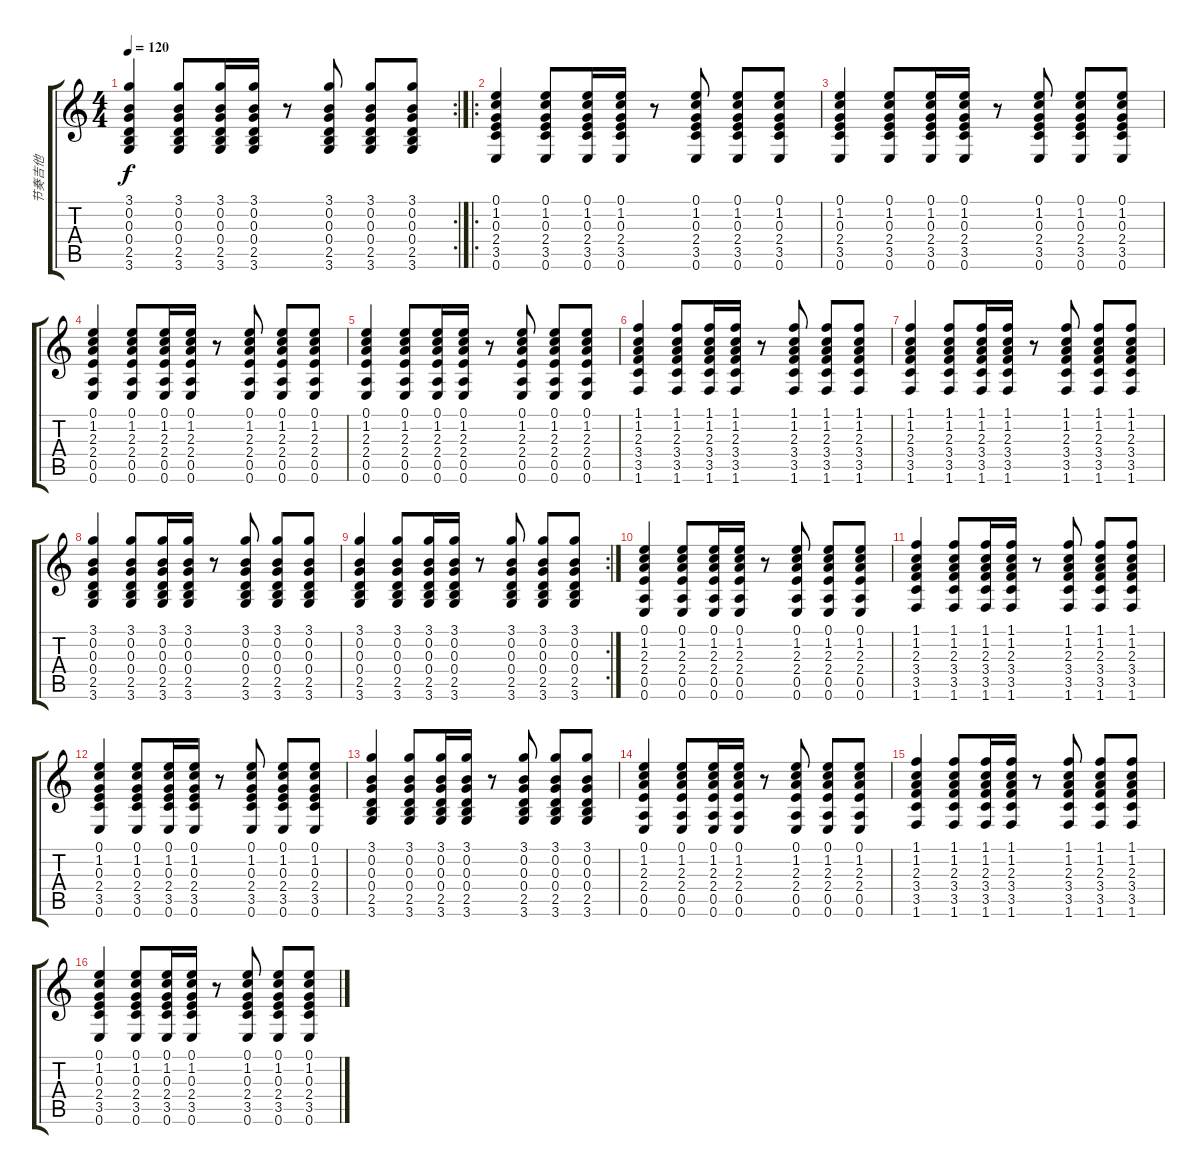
\track ("节奏吉他" "节奏吉他") {instrument acousticguitarsteel}
\staff {score tabs}
\tuning (E4 B3 G3 D3 A2 E2) {hide}
\rc 2
\ts (4 4)
\tempo 120
\clef g2
\ks c
(3.1 0.2 0.3 0.4 2.5 3.6).4{dy f} (3.1 0.2 0.3 0.4 2.5 3.6).8 (3.1 0.2 0.3 0.4 2.5 3.6).16 (3.1 0.2 0.3 0.4 2.5 3.6).16 r.8 (3.1 0.2 0.3 0.4 2.5 3.6).8 (3.1 0.2 0.3 0.4 2.5 3.6).8 (3.1 0.2 0.3 0.4 2.5 3.6).8 |
\ro
(0.1 1.2 0.3 2.4 3.5 0.6).4 (0.1 1.2 0.3 2.4 3.5 0.6).8 (0.1 1.2 0.3 2.4 3.5 0.6).16 (0.1 1.2 0.3 2.4 3.5 0.6).16 r.8 (0.1 1.2 0.3 2.4 3.5 0.6).8 (0.1 1.2 0.3 2.4 3.5 0.6).8 (0.1 1.2 0.3 2.4 3.5 0.6).8 |
(0.1 1.2 0.3 2.4 3.5 0.6).4 (0.1 1.2 0.3 2.4 3.5 0.6).8 (0.1 1.2 0.3 2.4 3.5 0.6).16 (0.1 1.2 0.3 2.4 3.5 0.6).16 r.8 (0.1 1.2 0.3 2.4 3.5 0.6).8 (0.1 1.2 0.3 2.4 3.5 0.6).8 (0.1 1.2 0.3 2.4 3.5 0.6).8 |
(0.1 1.2 2.3 2.4 0.5 0.6).4 (0.1 1.2 2.3 2.4 0.5 0.6).8 (0.1 1.2 2.3 2.4 0.5 0.6).16 (0.1 1.2 2.3 2.4 0.5 0.6).16 r.8 (0.1 1.2 2.3 2.4 0.5 0.6).8 (0.1 1.2 2.3 2.4 0.5 0.6).8 (0.1 1.2 2.3 2.4 0.5 0.6).8 |
(0.1 1.2 2.3 2.4 0.5 0.6).4 (0.1 1.2 2.3 2.4 0.5 0.6).8 (0.1 1.2 2.3 2.4 0.5 0.6).16 (0.1 1.2 2.3 2.4 0.5 0.6).16 r.8 (0.1 1.2 2.3 2.4 0.5 0.6).8 (0.1 1.2 2.3 2.4 0.5 0.6).8 (0.1 1.2 2.3 2.4 0.5 0.6).8 |
(1.1 1.2 2.3 3.4 3.5 1.6).4 (1.1 1.2 2.3 3.4 3.5 1.6).8 (1.1 1.2 2.3 3.4 3.5 1.6).16 (1.1 1.2 2.3 3.4 3.5 1.6).16 r.8 (1.1 1.2 2.3 3.4 3.5 1.6).8 (1.1 1.2 2.3 3.4 3.5 1.6).8 (1.1 1.2 2.3 3.4 3.5 1.6).8 |
(1.1 1.2 2.3 3.4 3.5 1.6).4 (1.1 1.2 2.3 3.4 3.5 1.6).8 (1.1 1.2 2.3 3.4 3.5 1.6).16 (1.1 1.2 2.3 3.4 3.5 1.6).16 r.8 (1.1 1.2 2.3 3.4 3.5 1.6).8 (1.1 1.2 2.3 3.4 3.5 1.6).8 (1.1 1.2 2.3 3.4 3.5 1.6).8 |
(3.1 0.2 0.3 0.4 2.5 3.6).4 (3.1 0.2 0.3 0.4 2.5 3.6).8 (3.1 0.2 0.3 0.4 2.5 3.6).16 (3.1 0.2 0.3 0.4 2.5 3.6).16 r.8 (3.1 0.2 0.3 0.4 2.5 3.6).8 (3.1 0.2 0.3 0.4 2.5 3.6).8 (3.1 0.2 0.3 0.4 2.5 3.6).8 |
\rc 2
(3.1 0.2 0.3 0.4 2.5 3.6).4 (3.1 0.2 0.3 0.4 2.5 3.6).8 (3.1 0.2 0.3 0.4 2.5 3.6).16 (3.1 0.2 0.3 0.4 2.5 3.6).16 r.8 (3.1 0.2 0.3 0.4 2.5 3.6).8 (3.1 0.2 0.3 0.4 2.5 3.6).8 (3.1 0.2 0.3 0.4 2.5 3.6).8 |
(0.1 1.2 2.3 2.4 0.5 0.6).4 (0.1 1.2 2.3 2.4 0.5 0.6).8 (0.1 1.2 2.3 2.4 0.5 0.6).16 (0.1 1.2 2.3 2.4 0.5 0.6).16 r.8 (0.1 1.2 2.3 2.4 0.5 0.6).8 (0.1 1.2 2.3 2.4 0.5 0.6).8 (0.1 1.2 2.3 2.4 0.5 0.6).8 |
(1.1 1.2 2.3 3.4 3.5 1.6).4 (1.1 1.2 2.3 3.4 3.5 1.6).8 (1.1 1.2 2.3 3.4 3.5 1.6).16 (1.1 1.2 2.3 3.4 3.5 1.6).16 r.8 (1.1 1.2 2.3 3.4 3.5 1.6).8 (1.1 1.2 2.3 3.4 3.5 1.6).8 (1.1 1.2 2.3 3.4 3.5 1.6).8 |
(0.1 1.2 0.3 2.4 3.5 0.6).4 (0.1 1.2 0.3 2.4 3.5 0.6).8 (0.1 1.2 0.3 2.4 3.5 0.6).16 (0.1 1.2 0.3 2.4 3.5 0.6).16 r.8 (0.1 1.2 0.3 2.4 3.5 0.6).8 (0.1 1.2 0.3 2.4 3.5 0.6).8 (0.1 1.2 0.3 2.4 3.5 0.6).8 |
(3.1 0.2 0.3 0.4 2.5 3.6).4 (3.1 0.2 0.3 0.4 2.5 3.6).8 (3.1 0.2 0.3 0.4 2.5 3.6).16 (3.1 0.2 0.3 0.4 2.5 3.6).16 r.8 (3.1 0.2 0.3 0.4 2.5 3.6).8 (3.1 0.2 0.3 0.4 2.5 3.6).8 (3.1 0.2 0.3 0.4 2.5 3.6).8 |
(0.1 1.2 2.3 2.4 0.5 0.6).4 (0.1 1.2 2.3 2.4 0.5 0.6).8 (0.1 1.2 2.3 2.4 0.5 0.6).16 (0.1 1.2 2.3 2.4 0.5 0.6).16 r.8 (0.1 1.2 2.3 2.4 0.5 0.6).8 (0.1 1.2 2.3 2.4 0.5 0.6).8 (0.1 1.2 2.3 2.4 0.5 0.6).8 |
(1.1 1.2 2.3 3.4 3.5 1.6).4 (1.1 1.2 2.3 3.4 3.5 1.6).8 (1.1 1.2 2.3 3.4 3.5 1.6).16 (1.1 1.2 2.3 3.4 3.5 1.6).16 r.8 (1.1 1.2 2.3 3.4 3.5 1.6).8 (1.1 1.2 2.3 3.4 3.5 1.6).8 (1.1 1.2 2.3 3.4 3.5 1.6).8 |
(0.1 1.2 0.3 2.4 3.5 0.6).4 (0.1 1.2 0.3 2.4 3.5 0.6).8 (0.1 1.2 0.3 2.4 3.5 0.6).16 (0.1 1.2 0.3 2.4 3.5 0.6).16 r.8 (0.1 1.2 0.3 2.4 3.5 0.6).8 (0.1 1.2 0.3 2.4 3.5 0.6).8 (0.1 1.2 0.3 2.4 3.5 0.6).8
